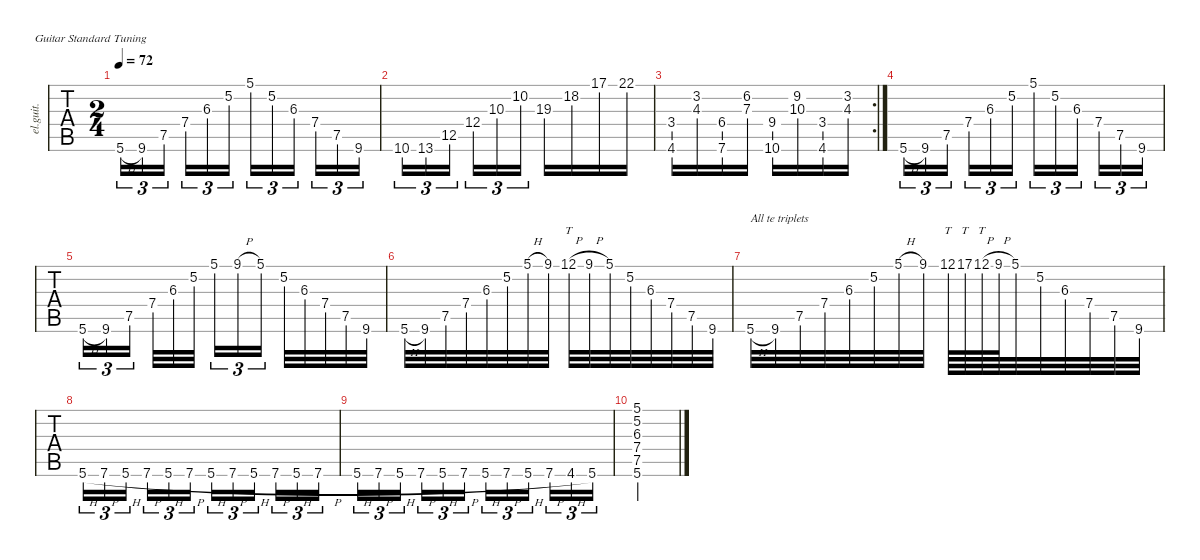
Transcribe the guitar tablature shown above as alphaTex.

\defaultSystemsLayout 4
\hideDynamics
\bracketExtendMode nobrackets
\otherSystemsTrackNameOrientation horizontal
\track ("Guitar" "el.guit.") {instrument electricguitarclean}
\staff {tabs}
\tuning (E4 B3 G3 D3 A2 E2)
\ts (2 4)
\tempo 72
\clef g2
\ks c
5.6{h}.16{tu (3 2) dy f beam Up} 9.6{acc #}.16{tu (3 2) beam Up} 7.5.16{tu (3 2) beam Up} 7.4.16{tu (3 2) beam Down} 6.3{acc #}.16{tu (3 2) beam Down} 5.2.16{tu (3 2) beam Down} 5.1.16{tu (3 2) beam Down} 5.2.16{tu (3 2) beam Down} 6.3{acc #}.16{tu (3 2) beam Down} 7.4.16{tu (3 2) beam Up} 7.5.16{tu (3 2) beam Up} 9.6{acc #}.16{tu (3 2) beam Up} |
10.6.16{tu (3 2) beam Up} 13.6.16{tu (3 2) beam Up} 12.5.16{tu (3 2) beam Up} 12.4.16{tu (3 2) beam Down} 10.3.16{tu (3 2) beam Down} 10.2.16{tu (3 2) beam Down} 19.3.16{beam Down} 18.2.16{beam Down} 17.1.16{beam Down} 22.1.16{beam Down} |
\rc 2
(3.4 4.6{acc #}).16{beam Up} (3.2 4.3).16{beam Up} (6.4{acc #} 7.6).16{beam Up} (6.2 7.3).16{beam Up} (9.4 10.6).16{beam Up} (9.2{acc #} 10.3).16{beam Up} (3.4 4.6{acc #}).16{beam Up} (3.2 4.3).16{beam Up} |
5.6{h}.16{tu (3 2) beam Up} 9.6{acc #}.16{tu (3 2) beam Up} 7.5.16{tu (3 2) beam Up} 7.4.16{tu (3 2) beam Down} 6.3{acc #}.16{tu (3 2) beam Down} 5.2.16{tu (3 2) beam Down} 5.1.16{tu (3 2) beam Down} 5.2.16{tu (3 2) beam Down} 6.3{acc #}.16{tu (3 2) beam Down} 7.4.16{tu (3 2) beam Up} 7.5.16{tu (3 2) beam Up} 9.6{acc #}.16{tu (3 2) beam Up} |
5.6{h}.16{tu (3 2) beam Up} 9.6{acc #}.16{tu (3 2) beam Up} 7.5.16{tu (3 2) beam Up} 7.4.32{beam Down} 6.3{acc #}.32{beam Down} 5.2.32{beam Down} 5.1.16{tu (3 2) beam Down} 9.1{h acc #}.16{tu (3 2) beam Down} 5.1.16{tu (3 2) beam Down} 5.2.32{beam Up} 6.3{acc #}.32{beam Up} 7.4.32{beam Up} 7.5.32{beam Up} 9.6{acc #}.32{beam Up} |
5.6{h}.32{beam Down} 9.6{acc #}.32{beam Down} 7.5.32{beam Down} 7.4.32{beam Down} 6.3{acc #}.32{beam Down} 5.2.32{beam Down} 5.1{h}.32{beam Down} 9.1{acc #}.32{beam Down} 12.1{h}.32{tt beam Down} 9.1{h acc #}.32{beam Down} 5.1.32{beam Down} 5.2.32{beam Down} 6.3{acc #}.32{beam Down} 7.4.32{beam Down} 7.5.32{beam Down} 9.6{acc #}.32{beam Down} |
5.6{h}.32{txt "All te triplets" beam Down} 9.6{acc #}.32{beam Down} 7.5.32{beam Down} 7.4.32{beam Down} 6.3{acc #}.32{beam Down} 5.2.32{beam Down} 5.1{h}.32{beam Down} 9.1{acc #}.32{beam Down} 12.1.64{tt beam Down} 17.1.64{tt beam Down} 12.1{h}.64{tt beam Down} 9.1{h acc #}.64{beam Down} 5.1.32{beam Down} 5.2.32{beam Down} 6.3{acc #}.32{beam Down} 7.4.32{beam Down} 7.5.32{beam Down} 9.6{acc #}.32{beam Down} |
5.6{h}.16{tu (3 2) beam Up} 7.6{h}.16{tu (3 2) beam Up} 5.6{h}.16{tu (3 2) beam Up} 7.6{h}.16{tu (3 2) beam Up} 5.6{h}.16{tu (3 2) beam Up} 7.6{h}.16{tu (3 2) beam Up} 5.6{h}.16{tu (3 2) beam Up} 7.6{h}.16{tu (3 2) beam Up} 5.6{h}.16{tu (3 2) beam Up} 7.6{h}.16{tu (3 2) beam Up} 5.6{h}.16{tu (3 2) beam Up} 7.6{h}.16{tu (3 2) beam Up} |
5.6{h}.16{tu (3 2) beam Up} 7.6{h}.16{tu (3 2) beam Up} 5.6{h}.16{tu (3 2) beam Up} 7.6{h}.16{tu (3 2) beam Up} 5.6{h}.16{tu (3 2) beam Up} 7.6{h}.16{tu (3 2) beam Up} 5.6{h}.16{tu (3 2) beam Up} 7.6{h}.16{tu (3 2) beam Up} 5.6{h}.16{tu (3 2) beam Up} 7.6{h}.16{tu (3 2) beam Up} 4.6{h acc #}.16{tu (3 2) beam Up} 5.6.16{tu (3 2) beam Up} |
(5.1 5.2 6.3{acc #} 7.4 7.5 5.6).2{beam Up}
